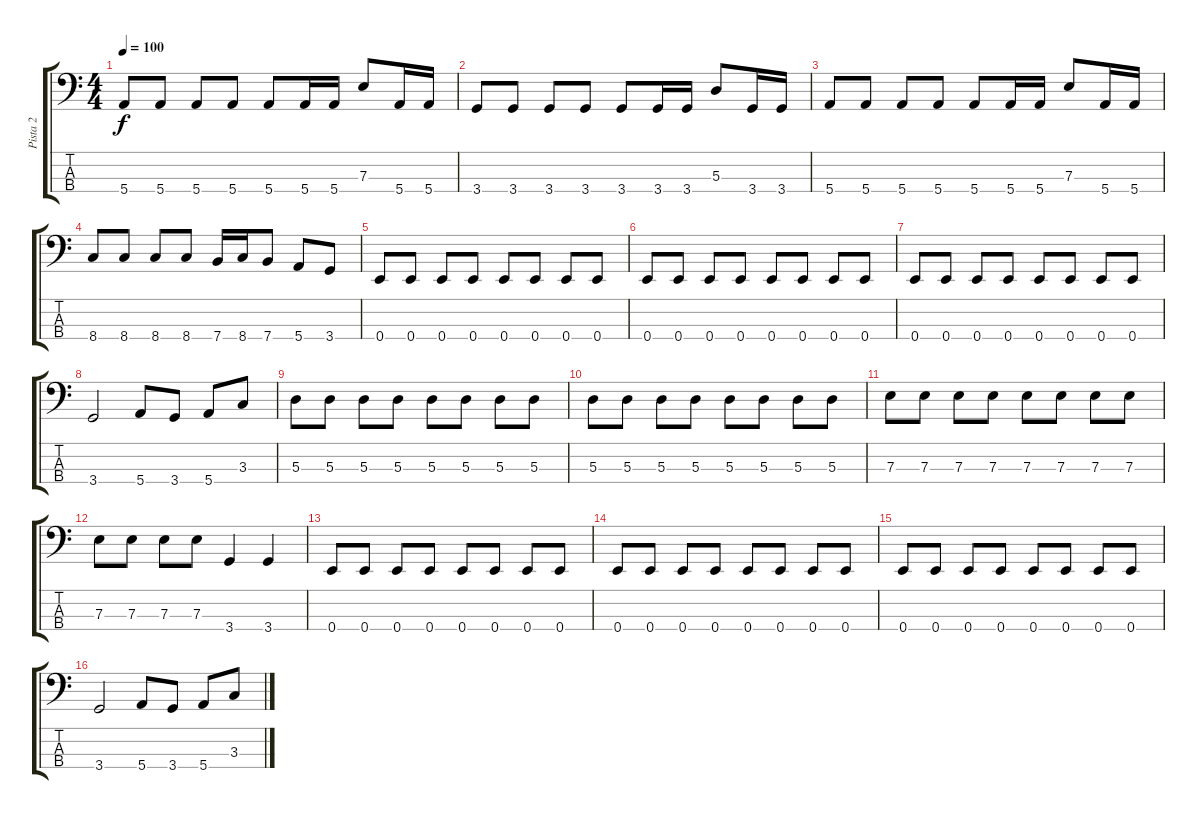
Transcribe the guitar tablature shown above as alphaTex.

\track ("Pista 2" "Pista 2") {instrument electricbassfinger}
\staff {score tabs}
\tuning (G2 D2 A1 E1) {hide}
\ts (4 4)
\tempo 100
\clef f4
\ks c
5.4.8{dy f} 5.4.8 5.4.8 5.4.8 5.4.8 5.4.16 5.4.16 7.3.8 5.4.16 5.4.16 |
3.4.8 3.4.8 3.4.8 3.4.8 3.4.8 3.4.16 3.4.16 5.3.8 3.4.16 3.4.16 |
5.4.8 5.4.8 5.4.8 5.4.8 5.4.8 5.4.16 5.4.16 7.3.8 5.4.16 5.4.16 |
8.4.8 8.4.8 8.4.8 8.4.8 7.4.16 8.4.16 7.4.8 5.4.8 3.4.8 |
0.4.8 0.4.8 0.4.8 0.4.8 0.4.8 0.4.8 0.4.8 0.4.8 |
0.4.8 0.4.8 0.4.8 0.4.8 0.4.8 0.4.8 0.4.8 0.4.8 |
0.4.8 0.4.8 0.4.8 0.4.8 0.4.8 0.4.8 0.4.8 0.4.8 |
3.4.2 5.4.8 3.4.8 5.4.8 3.3.8 |
5.3.8 5.3.8 5.3.8 5.3.8 5.3.8 5.3.8 5.3.8 5.3.8 |
5.3.8 5.3.8 5.3.8 5.3.8 5.3.8 5.3.8 5.3.8 5.3.8 |
7.3.8 7.3.8 7.3.8 7.3.8 7.3.8 7.3.8 7.3.8 7.3.8 |
7.3.8 7.3.8 7.3.8 7.3.8 3.4.4 3.4.4 |
0.4.8 0.4.8 0.4.8 0.4.8 0.4.8 0.4.8 0.4.8 0.4.8 |
0.4.8 0.4.8 0.4.8 0.4.8 0.4.8 0.4.8 0.4.8 0.4.8 |
0.4.8 0.4.8 0.4.8 0.4.8 0.4.8 0.4.8 0.4.8 0.4.8 |
3.4.2 5.4.8 3.4.8 5.4.8 3.3.8
